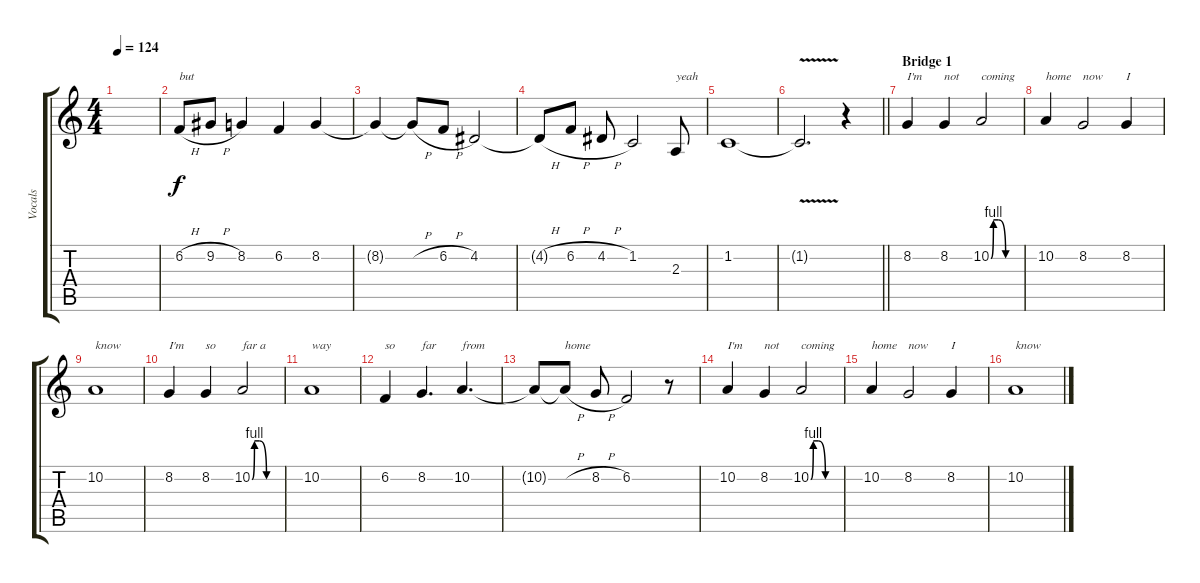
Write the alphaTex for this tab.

\track ("Vocals" "Vocals") {instrument synthvoice}
\staff {score tabs}
\tuning (E4 B3 G3 D3 A2 E2) {hide}
\ts (4 4)
\tempo 124
\clef g2
\ks c
|
6.2{h}.8{txt "but"} 9.2{h}.8 8.2.4 6.2.4 8.2.4 |
8.2{t}.4 8.2{h t}.8 6.2{h}.8 4.2.2 |
4.2{h t}.8 6.2{h}.8 4.2{h}.8 1.2.2 2.3.8{txt "yeah"} |
1.2.1 |
\barLineRight lightlight
1.2{v t}.2{d} r.4 |
\section ("" "Bridge 1")
8.2.4{txt "I'm"} 8.2.4{txt "not"} 10.2{be (custom 0 0 5 4 15 4 30 0 60 0)}.2{txt "coming"} |
10.2.4{txt "home"} 8.2.2{txt "now"} 8.2.4{txt "I"} |
10.2.1{txt "know"} |
8.2.4{txt "I'm"} 8.2.4{txt "so"} 10.2{be (custom 0 0 5 4 15 4 30 0 60 0)}.2{txt "far a"} |
10.2.1{txt "way"} |
6.2.4{txt "so"} 8.2.4{d txt "far"} 10.2.4{d txt "from"} |
10.2{t}.8 10.2{h t}.8{txt "home"} 8.2{h}.8 6.2.2 r.8 |
10.2.4{txt "I'm"} 8.2.4{txt "not"} 10.2{be (custom 0 0 5 4 15 4 30 0 60 0)}.2{txt "coming"} |
10.2.4{txt "home"} 8.2.2{txt "now"} 8.2.4{txt "I"} |
10.2.1{txt "know"}
